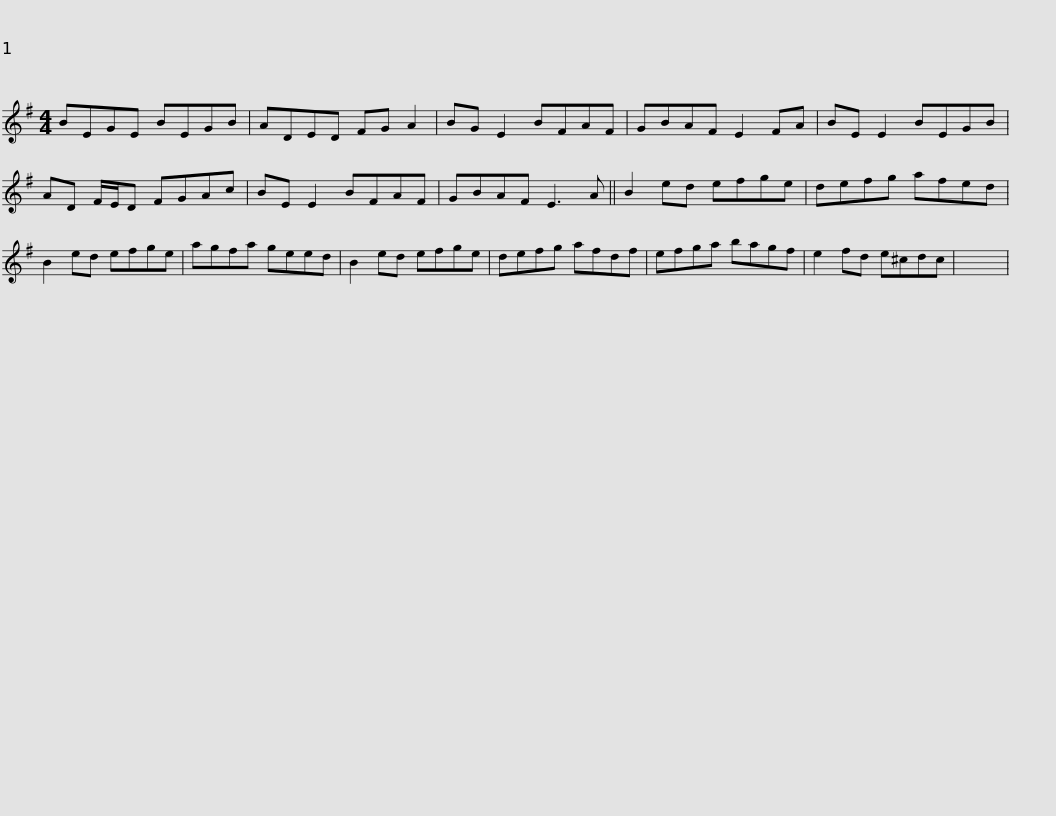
X:1
L:1/8
M:4/4
I:linebreak $
K:Emin
V:1 treble
V:1
 BEGE BEGB | ADED FG A2 | BG E2 BFAF | GBAF E2 FA | BE E2 BEGB | %5
 AD F/E/D FGAc |$ BE E2 BFAF | GBAF E3 A || B2 ed efge | defg afed | %10
 B2 ed efge | agfa geed |$ B2 ed efge | defg afdf | efga bagf | %15
 e2 fd e^cdc | x8 | %17
